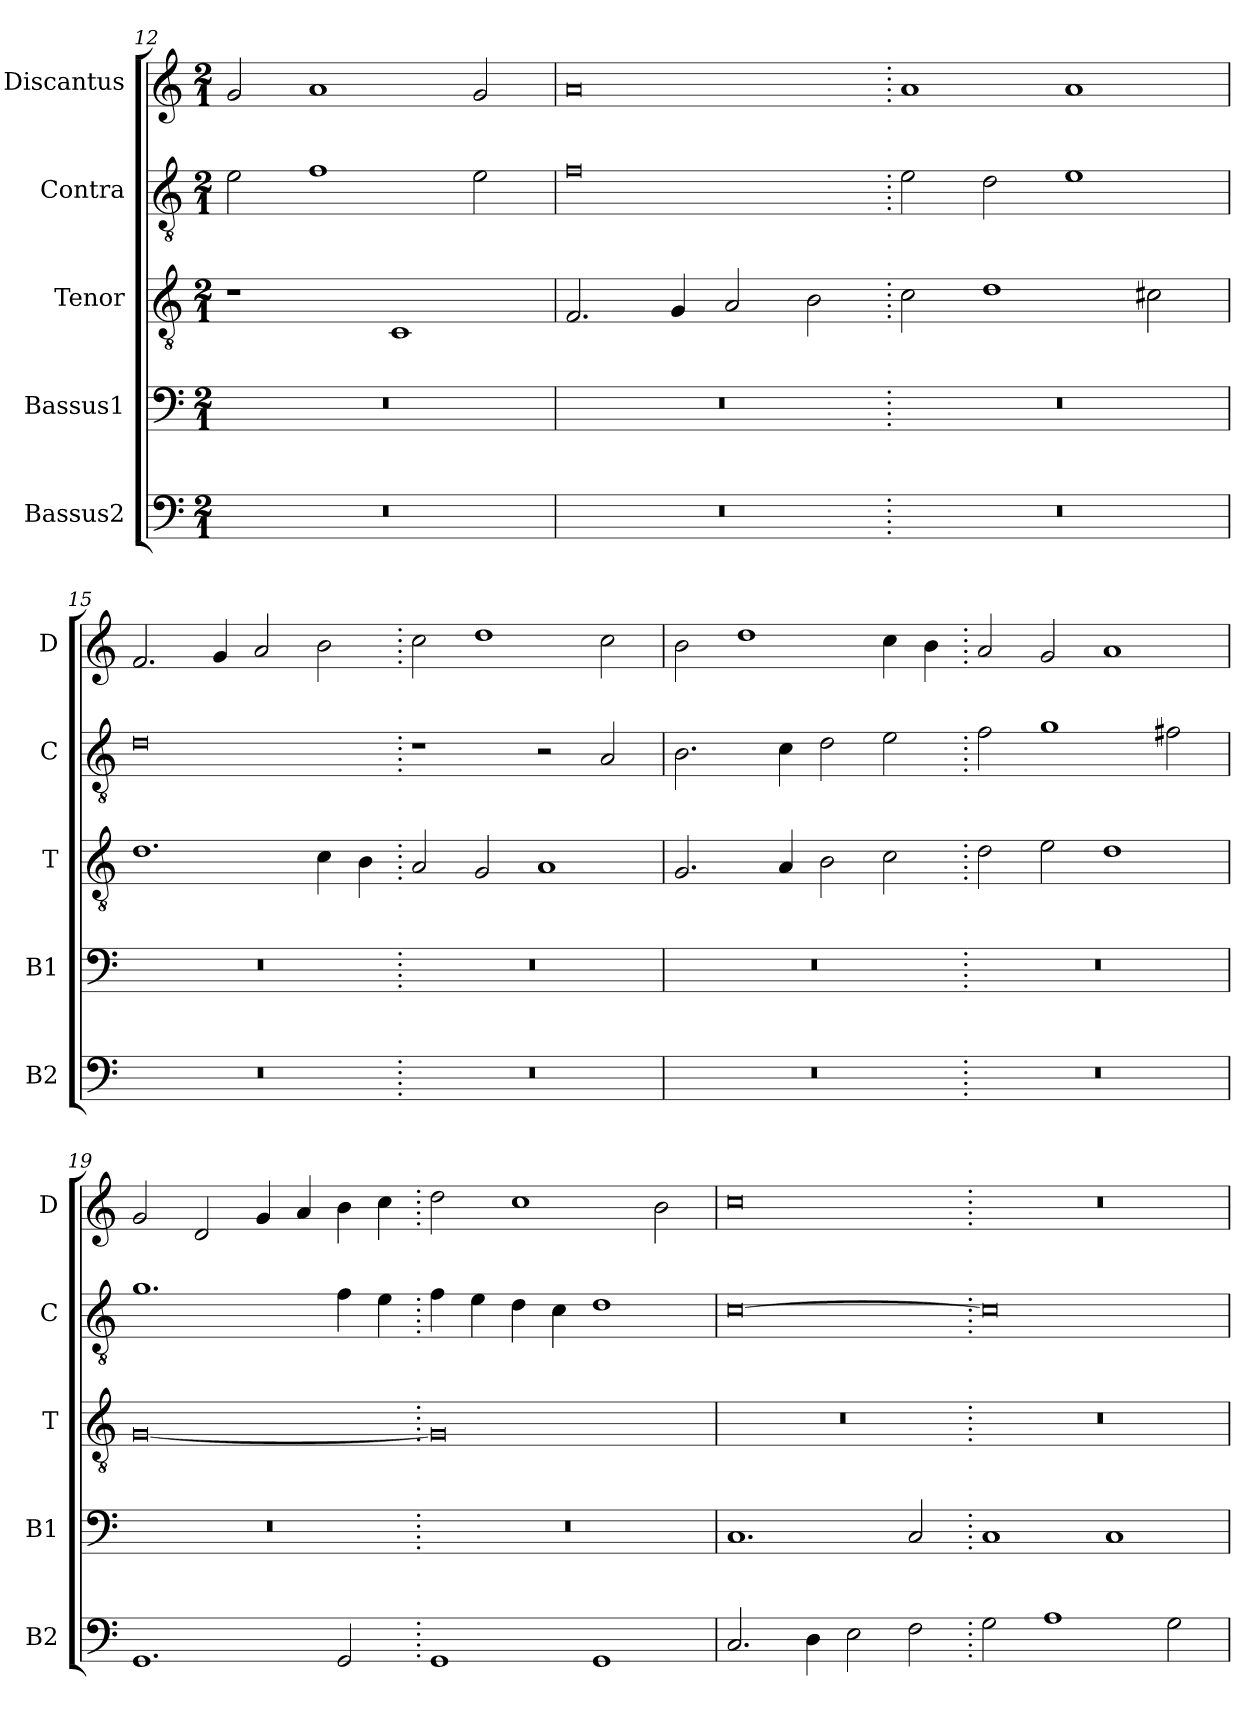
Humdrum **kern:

**kern	**kern	**kern	**kern	**kern
*part5	*part4	*part3	*part2	*part1
*staff5	*staff4	*staff3	*staff2	*staff1
*I"Bassus2	*I"Bassus1	*I"Tenor	*I"Contra	*I"Discantus
*I'B2	*I'B1	*I'T	*I'C	*I'D
*clefF4	*clefF4	*clefGv2	*clefGv2	*clefG2
*k[]	*k[]	*k[]	*k[]	*k[]
*M2/1	*M2/1	*M2/1	*M2/1	*M2/1
=12	=12	=12	=12	=12
0r	0r	1r	2e\	2g/
.	.	.	1f	1a
.	.	1C	.	.
.	.	.	2e\	2g/
=13	=13	=13	=13	=13
0r	0r	2.F/	0f	0a
.	.	4G/	.	.
.	.	2A/	.	.
.	.	2B\	.	.
=14.	=14.	=14.	=14.	=14.
0r	0r	2c\	2e\	1a
.	.	1d	2d\	.
.	.	.	1e	1a
.	.	2c#X\	.	.
=15	=15	=15	=15	=15
0r	0r	1.d	0d	2.f/
.	.	.	.	4g/
.	.	.	.	2a/
.	.	4c\	.	2b\
.	.	4B\	.	.
=16.	=16.	=16.	=16.	=16.
0r	0r	2A/	1r	2cc\
.	.	2G/	.	1dd
.	.	1A	2r	.
.	.	.	2A/	2cc\
=17	=17	=17	=17	=17
0r	0r	2.G/	2.B\	2b\
.	.	.	.	1dd
.	.	4A/	4c\	.
.	.	2B\	2d\	.
.	.	2c\	2e\	4cc\
.	.	.	.	4b\
=18.	=18.	=18.	=18.	=18.
0r	0r	2d\	2f\	2a/
.	.	2e\	1g	2g/
.	.	1d	.	1a
.	.	.	2f#X\	.
=19	=19	=19	=19	=19
1.GG	0r	[0G	1.g	2g/
.	.	.	.	2d/
.	.	.	.	4g/
.	.	.	.	4a/
2GG/	.	.	4f\	4b\
.	.	.	4e\	4cc\
=20.	=20.	=20.	=20.	=20.
1GG	0r	0G]	4f\	2dd\
.	.	.	4e\	.
.	.	.	4d\	1cc
.	.	.	4c\	.
1GG	.	.	1d	.
.	.	.	.	2b\
=21	=21	=21	=21	=21
2.C/	1.C	0r	[0c	0cc
4D\	.	.	.	.
2E\	.	.	.	.
2F\	2C/	.	.	.
=22.	=22.	=22.	=22.	=22.
2G\	1C	0r	0c]	0r
1A	.	.	.	.
.	1C	.	.	.
2G\	.	.	.	.
=	=	=	=	=
*-	*-	*-	*-	*-
